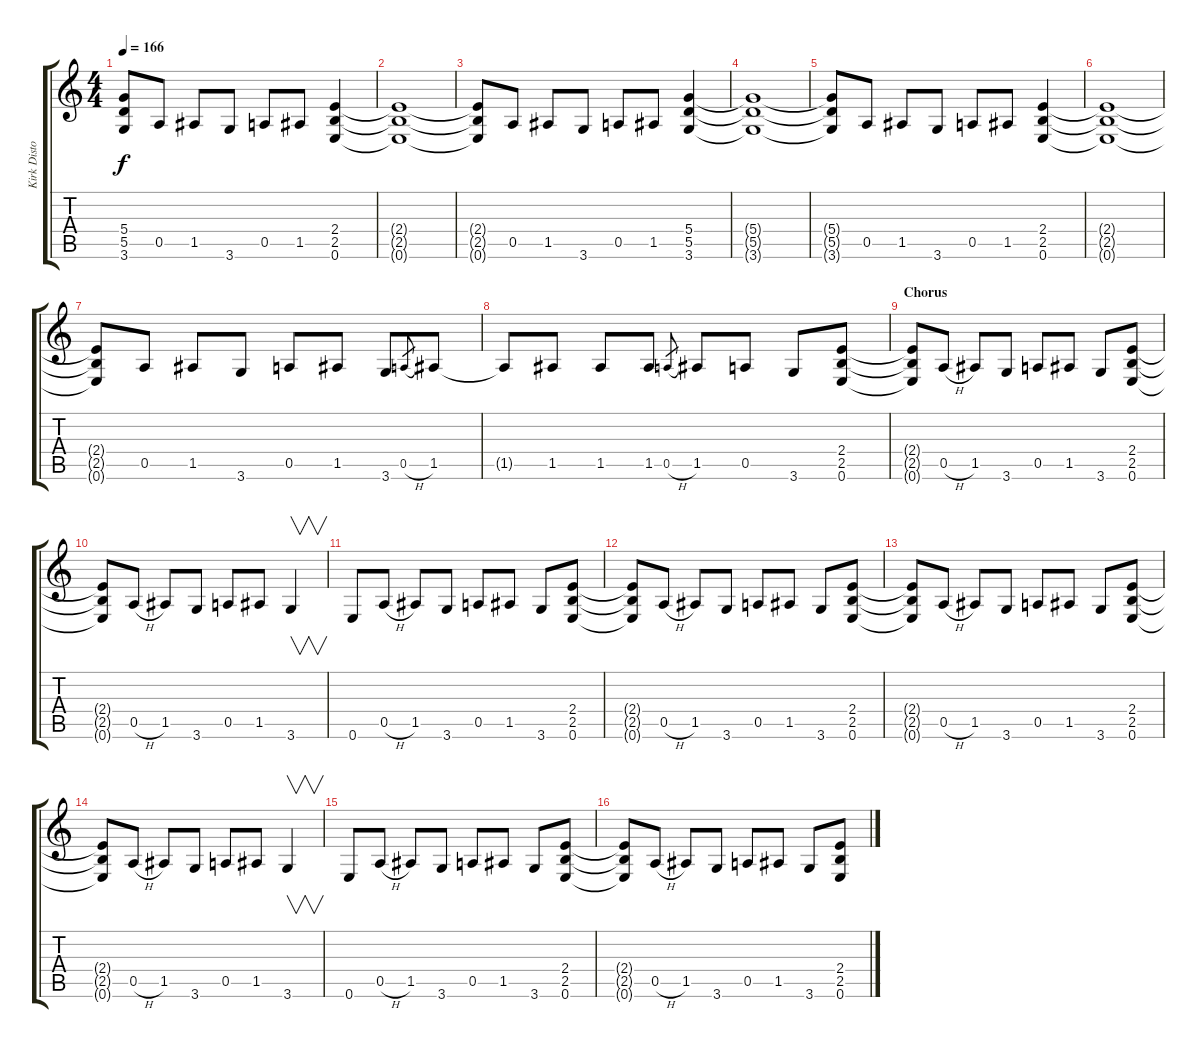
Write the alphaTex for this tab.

\track ("Kirk Distortion Guitar" "Kirk Disto") {instrument distortionguitar}
\staff {score tabs}
\tuning (E4 B3 G3 D3 A2 E2) {hide}
\ts (4 4)
\tempo 166
\clef g2
\ks c
(5.4{t} 5.5{t} 3.6{t}).8{dy f} 0.5.8 1.5.8 3.6.8 0.5.8 1.5.8 (2.4 2.5 0.6).4 |
(2.4{t} 2.5{t} 0.6{t}).1 |
(2.4{t} 2.5{t} 0.6{t}).8 0.5.8 1.5.8 3.6.8 0.5.8 1.5.8 (5.4 5.5 3.6).4 |
(5.4{t} 5.5{t} 3.6{t}).1 |
(5.4{t} 5.5{t} 3.6{t}).8 0.5.8 1.5.8 3.6.8 0.5.8 1.5.8 (2.4 2.5 0.6).4 |
(2.4{t} 2.5{t} 0.6{t}).1 |
(2.4{t} 2.5{t} 0.6{t}).8 0.5.8 1.5.8 3.6.8 0.5.8 1.5.8 3.6.8 0.5{h}.8{gr} 1.5.8 |
1.5{t}.8 1.5.8 1.5.8 1.5.8 0.5{h}.8{gr} 1.5.8 0.5.8 3.6.8 (2.4 2.5 0.6).8 |
\section ("" "Chorus")
(2.4{t} 2.5{t} 0.6{t}).8 0.5{h}.8 1.5.8 3.6.8 0.5.8 1.5.8 3.6.8 (2.4 2.5 0.6).8 |
(2.4{t} 2.5{t} 0.6{t}).8 0.5{h}.8 1.5.8 3.6.8 0.5.8 1.5.8 3.6.4{v} |
0.6.8 0.5{h}.8 1.5.8 3.6.8 0.5.8 1.5.8 3.6.8 (2.4 2.5 0.6).8 |
(2.4{t} 2.5{t} 0.6{t}).8 0.5{h}.8 1.5.8 3.6.8 0.5.8 1.5.8 3.6.8 (2.4 2.5 0.6).8 |
(2.4{t} 2.5{t} 0.6{t}).8 0.5{h}.8 1.5.8 3.6.8 0.5.8 1.5.8 3.6.8 (2.4 2.5 0.6).8 |
(2.4{t} 2.5{t} 0.6{t}).8 0.5{h}.8 1.5.8 3.6.8 0.5.8 1.5.8 3.6.4{v} |
0.6.8 0.5{h}.8 1.5.8 3.6.8 0.5.8 1.5.8 3.6.8 (2.4 2.5 0.6).8 |
(2.4{t} 2.5{t} 0.6{t}).8 0.5{h}.8 1.5.8 3.6.8 0.5.8 1.5.8 3.6.8 (2.4 2.5 0.6).8
